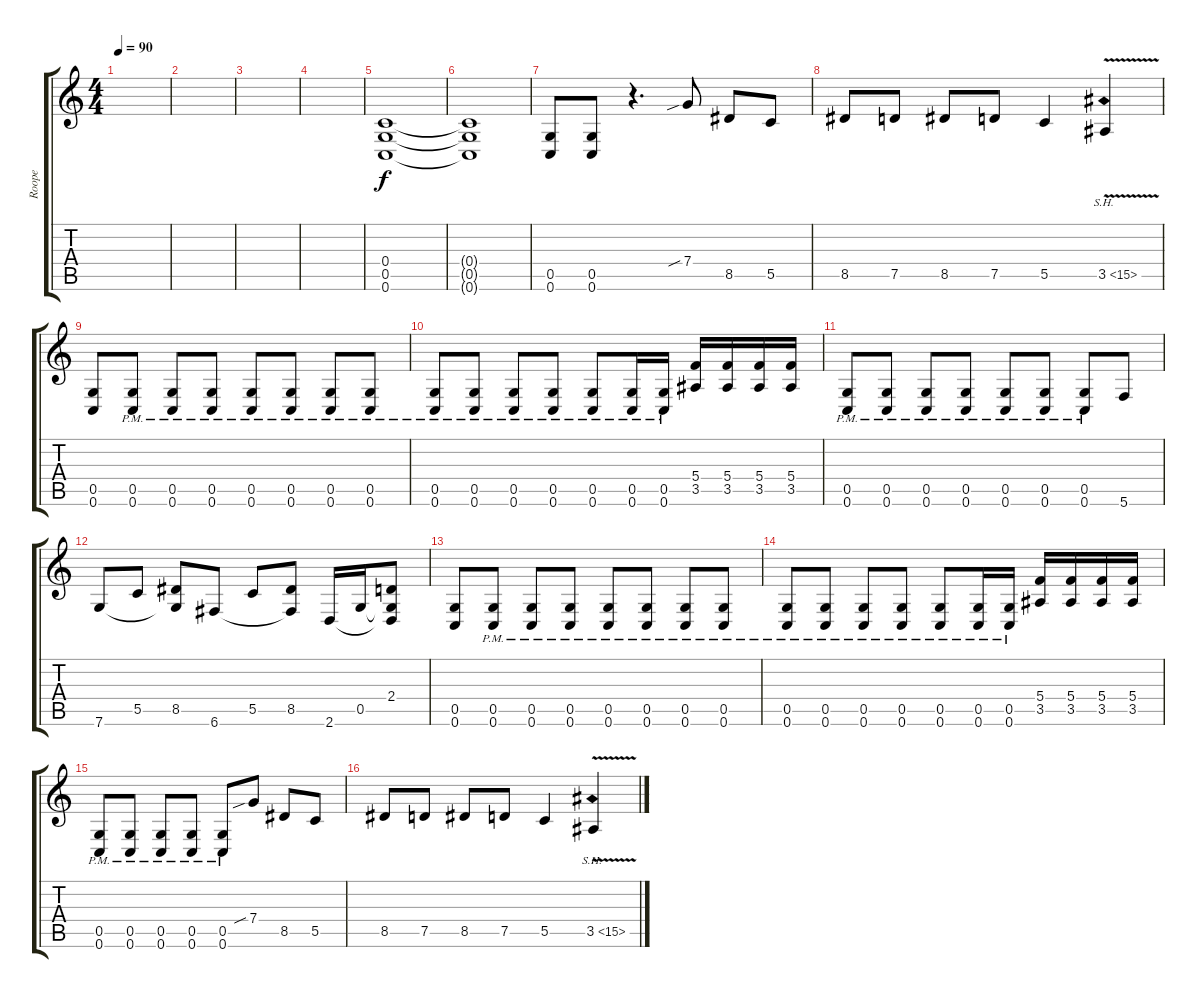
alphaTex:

\track ("Roope" "Roope") {instrument distortionguitar}
\staff {score tabs}
\tuning (D4 A3 F3 C3 G2 C2) {hide}
\ts (4 4)
\tempo 90
\clef g2
\ks c
|
|
|
|
(0.4 0.5 0.6).1 |
(0.4{t} 0.5{t} 0.6{t}).1 |
(0.5 0.6).8 (0.5 0.6).8 r.4{d} 7.4{sib}.8 8.5.8 5.5.8 |
8.5.8 7.5.8 8.5.8 7.5.8 5.5.4 3.5{sh 12 v}.4 |
(0.5 0.6).8 (0.5{pm} 0.6{pm}).8 (0.5{pm} 0.6{pm}).8 (0.5{pm} 0.6{pm}).8 (0.5{pm} 0.6{pm}).8 (0.5{pm} 0.6{pm}).8 (0.5{pm} 0.6{pm}).8 (0.5{pm} 0.6{pm}).8 |
(0.5{pm} 0.6{pm}).8 (0.5{pm} 0.6{pm}).8 (0.5{pm} 0.6{pm}).8 (0.5{pm} 0.6{pm}).8 (0.5{pm} 0.6{pm}).8 (0.5{pm} 0.6{pm}).16 (0.5{pm} 0.6{pm}).16 (5.4 3.5).16 (5.4 3.5).16 (5.4 3.5).16 (5.4 3.5).16 |
(0.5{pm} 0.6{pm}).8 (0.5{pm} 0.6{pm}).8 (0.5{pm} 0.6{pm}).8 (0.5{pm} 0.6{pm}).8 (0.5{pm} 0.6{pm}).8 (0.5{pm} 0.6{pm}).8 (0.5{pm} 0.6{pm}).8 5.6.8 |
7.6.8 5.5.8 (8.5 7.6{t}).8 6.6.8 5.5.8 (8.5 6.6{t}).8 2.6.16 0.5.16 (2.4 0.5{t} 2.6{t}).8 |
(0.5 0.6).8 (0.5{pm} 0.6{pm}).8 (0.5{pm} 0.6{pm}).8 (0.5{pm} 0.6{pm}).8 (0.5{pm} 0.6{pm}).8 (0.5{pm} 0.6{pm}).8 (0.5{pm} 0.6{pm}).8 (0.5{pm} 0.6{pm}).8 |
(0.5{pm} 0.6{pm}).8 (0.5{pm} 0.6{pm}).8 (0.5{pm} 0.6{pm}).8 (0.5{pm} 0.6{pm}).8 (0.5{pm} 0.6{pm}).8 (0.5{pm} 0.6{pm}).16 (0.5{pm} 0.6{pm}).16 (5.4 3.5).16 (5.4 3.5).16 (5.4 3.5).16 (5.4 3.5).16 |
(0.5{pm} 0.6{pm}).8 (0.5{pm} 0.6{pm}).8 (0.5{pm} 0.6{pm}).8 (0.5{pm} 0.6{pm}).8 (0.5{pm} 0.6{pm}).8 7.4{sib}.8 8.5.8 5.5.8 |
8.5.8 7.5.8 8.5.8 7.5.8 5.5.4 3.5{sh 12 v}.4
